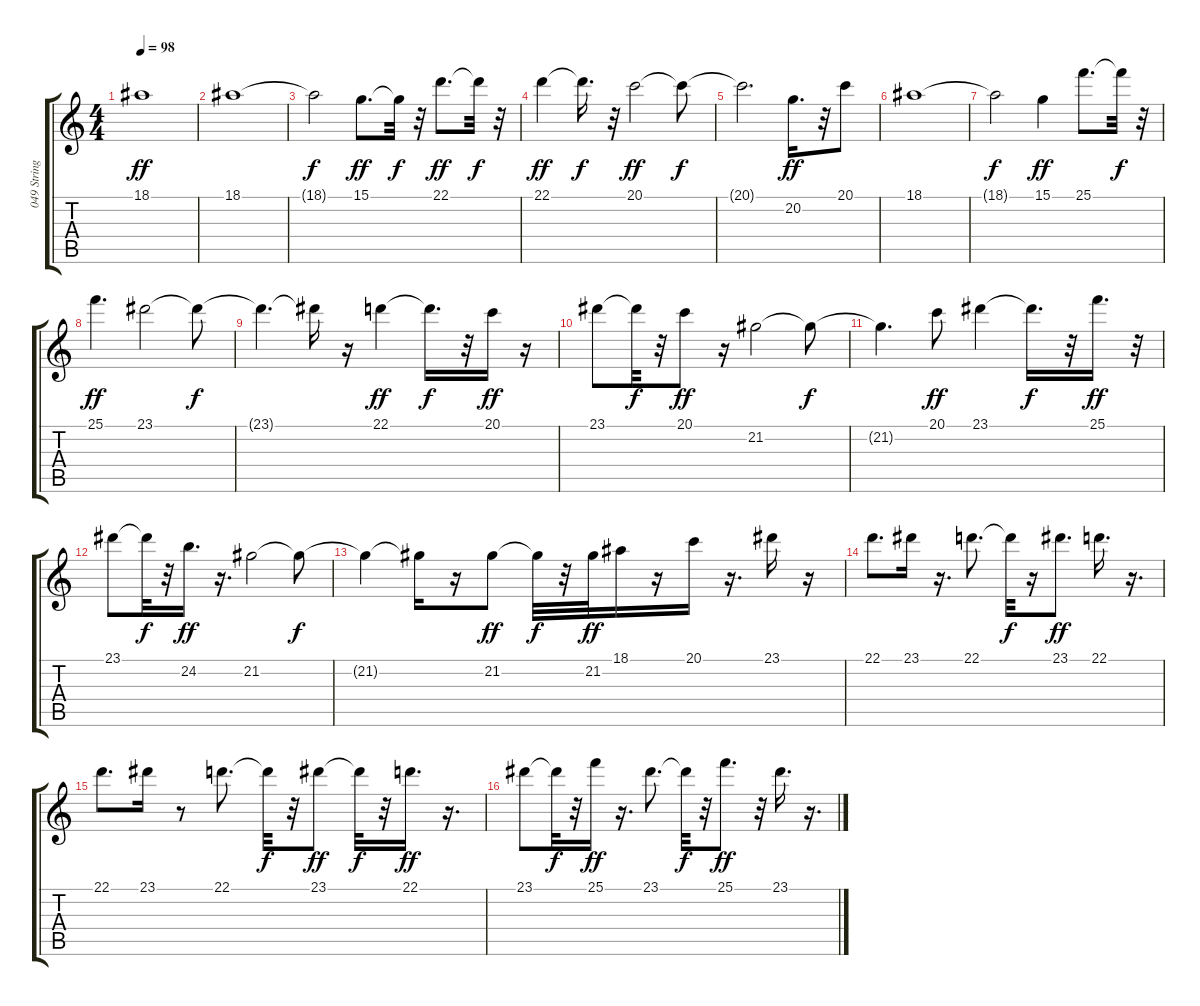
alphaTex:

\track ("049 String Lines                        " "049 String") {instrument stringensemble1}
\staff {score tabs}
\tuning (E4 B3 G3 D3 A2 E2) {hide}
\ts (4 4)
\tempo 98
\clef g2
\ks c
18.1.1{dy ff} |
18.1.1 |
18.1{t}.2{dy f} 15.1.8{d dy ff} 15.1{t}.32{dy f} r.32 22.1.8{d dy ff} 22.1{t}.32{dy f} r.32 |
22.1.4{dy ff} 22.1{t}.16{d dy f} r.32 20.1.2{dy ff} 20.1{t}.8{dy f} |
20.1{t}.2{d} 20.2.16{d dy ff} r.32 20.1.8 |
18.1.1 |
18.1{t}.2{dy f} 15.1.4{dy ff} 25.1.8{d} 25.1{t}.32{dy f} r.32 |
25.1.4{d dy ff} 23.1.2 23.1{t}.8{dy f} |
23.1{t}.4{d} 23.1{t}.16 r.16 22.1.4{dy ff} 22.1{t}.16{d dy f} r.32 20.1.16{dy ff} r.16 |
23.1.8 23.1{t}.32{dy f} r.32 20.1.8{dy ff} r.16 21.2.2 21.2{t}.8{dy f} |
21.2{t}.4{d} 20.1.8{dy ff} 23.1.4 23.1{t}.16{d dy f} r.32 25.1.16{d dy ff} r.32 |
23.1.8 23.1{t}.32{dy f} r.32 24.2.16{d dy ff} r.16{d} 21.2.2 21.2{t}.8{dy f} |
21.2{t}.4 21.2{t}.16 r.16 21.2.8{dy ff} 21.2{t}.32{dy f} r.32 21.2.32{dy ff} 18.1.16 r.16 20.1.16 r.16{d} 23.1.16 r.16 |
22.1.8{d} 23.1.16 r.16{d} 22.1.8{d} 22.1{t}.32{dy f} r.16 23.1.8{d dy ff} 22.1.16{d} r.16{d} |
22.1.8{d} 23.1.16 r.8 22.1.8{d} 22.1{t}.32{dy f} r.32 23.1.8{dy ff} 23.1{t}.32{dy f} r.32 22.1.16{d dy ff} r.16{d} |
23.1.8 23.1{t}.32{dy f} r.32 25.1.16{dy ff} r.16{d} 23.1.8{d} 23.1{t}.32{dy f} r.32 25.1.8{d dy ff} r.32 23.1.16{d} r.16{d}
